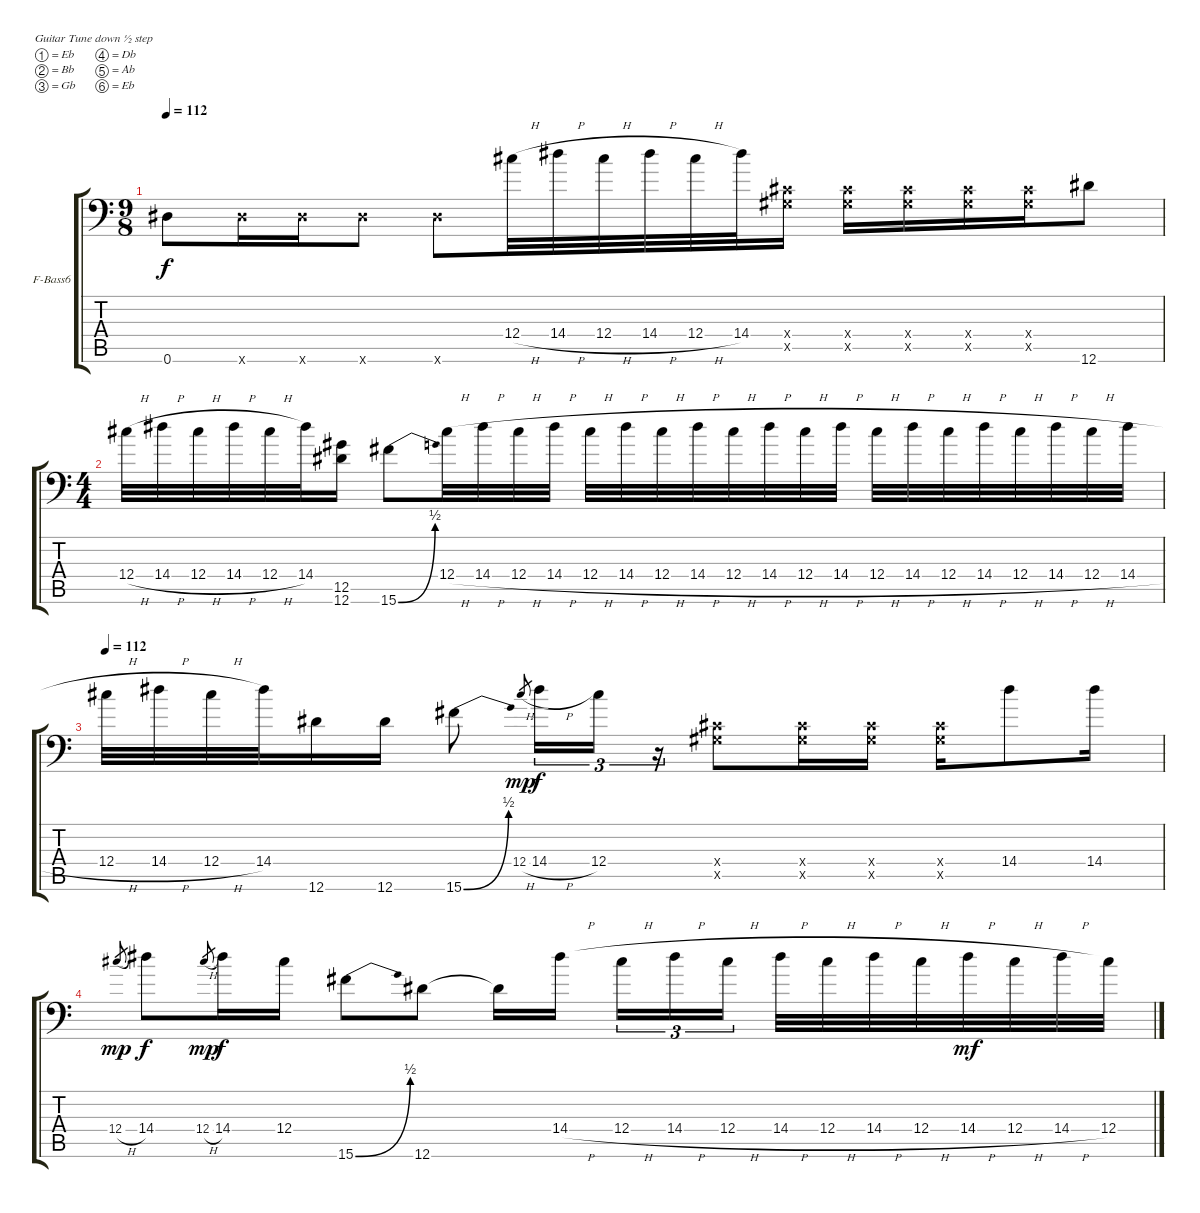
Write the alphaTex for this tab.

\bracketExtendMode groupsimilarinstruments
\firstSystemTrackNameOrientation horizontal
\otherSystemsTrackNameOrientation horizontal
\track ("Overdub" "F-Bass6") {instrument fretlessbass}
\staff {score tabs}
\tuning (Eb4 Bb3 Gb3 Db3 Ab2 Eb2)
\ts (9 8)
\tempo 112
\clef f4
\ks c
0.6.8{dy f} 0.6{x}.16 0.6{x}.16 0.6{x}.8 0.6{x}.8 12.4{h}.32 14.4{h}.32 12.4{h}.32 14.4{h}.32 12.4{h}.32 14.4.32 (0.4{x} 0.5{x}).16 (0.4{x} 0.5{x}).16 (0.4{x} 0.5{x}).16 (0.4{x} 0.5{x}).16 (0.4{x} 0.5{x}).16 12.6.8 |
\ts (4 4)
12.4{h}.32 14.4{h}.32 12.4{h}.32 14.4{h}.32 12.4{h}.32 14.4.32 (12.5 12.6).16 15.6{be (bend 0 0 60 2)}.8 12.4{h}.32 14.4{h}.32 12.4{h}.32 14.4{h}.32 12.4{h}.32 14.4{h}.32 12.4{h}.32 14.4{h}.32 12.4{h}.32 14.4{h}.32 12.4{h}.32 14.4{h}.32 12.4{h}.32 14.4{h}.32 12.4{h}.32 14.4{h}.32 12.4{h}.32 14.4{h}.32 12.4{h}.32 14.4{h}.32 |
\tempo 112
12.4{h}.32 14.4{h}.32 12.4{h}.32 14.4.32 12.6.16 12.6.16 15.6{be (bend 0 0 60 2)}.8 12.4{h}.8{gr dy mp} 14.4{h}.16{tu (3 2) dy f} 12.4.16{tu (3 2)} r.16{tu (3 2)} (0.4{x} 0.5{x}).8 (0.4{x} 0.5{x}).16 (0.4{x} 0.5{x}).16 (0.4{x} 0.5{x}).16 14.4.8 14.4.16 |
12.4{h}.8{gr dy mp} 14.4.8{dy f} 12.4{h}.8{gr dy mp} 14.4.16{dy f} 12.4.16 15.6{be (bend 0 0 60 2)}.8 12.6.8 12.6{t}.16 14.4{h}.16 12.4{h}.16{tu (3 2)} 14.4{h}.16{tu (3 2)} 12.4{h}.16{tu (3 2)} 14.4{h}.32 12.4{h}.32 14.4{h}.32 12.4{h}.32 14.4{h}.32{dy mf} 12.4{h}.32 14.4{h}.32 12.4{h}.32
